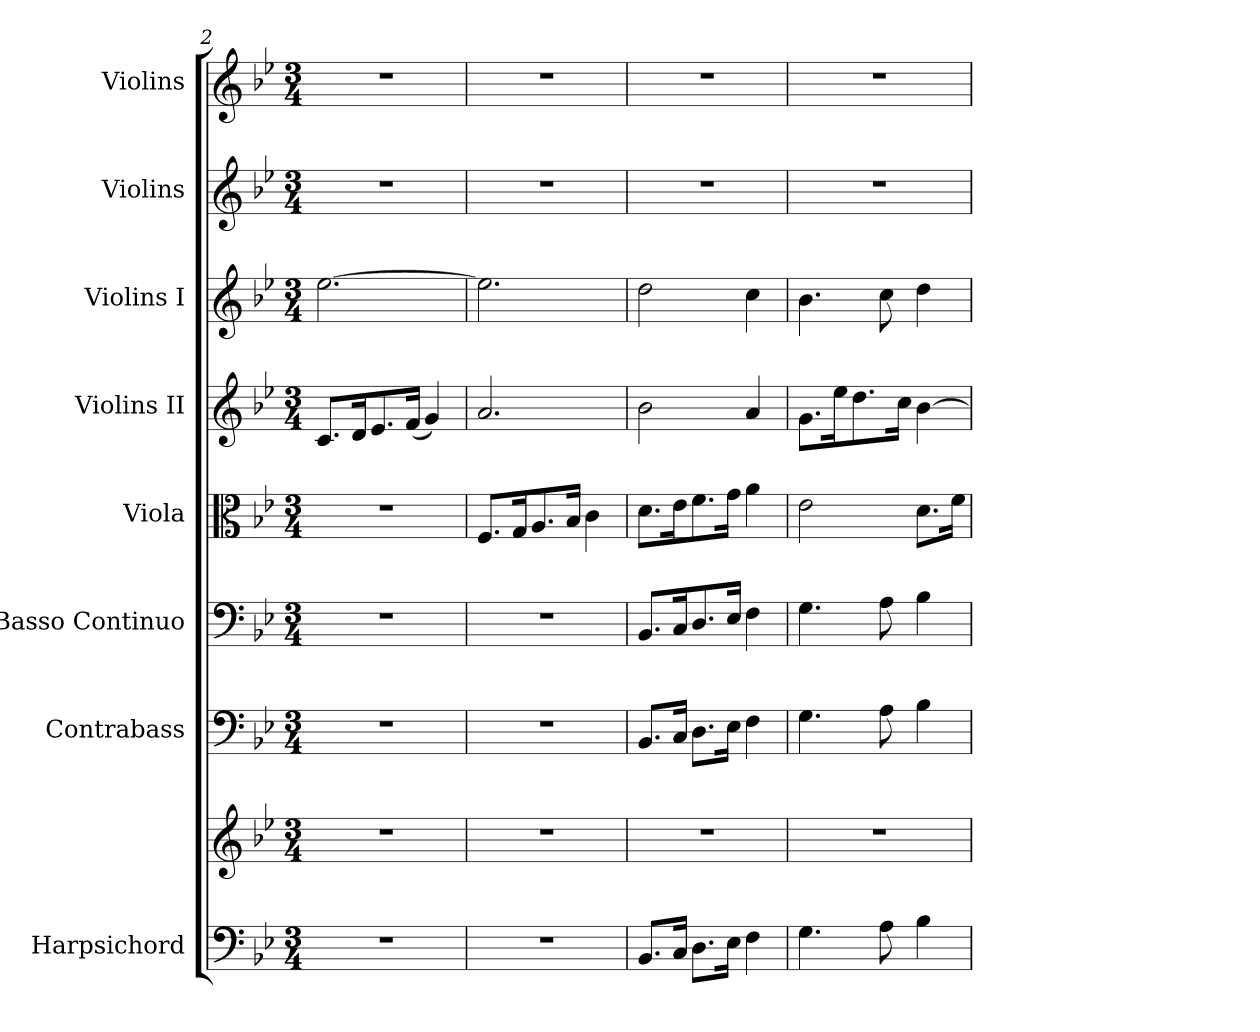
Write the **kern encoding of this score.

**kern	**kern	**kern	**kern	**kern	**kern	**kern	**kern	**kern
*part8	*part8	*part7	*part6	*part5	*part4	*part3	*part2	*part1
*staff9	*staff8	*staff7	*staff6	*staff5	*staff4	*staff3	*staff2	*staff1
*I"Harpsichord	*	*I"Contrabass	*I"Basso Continuo	*I"Viola	*I"Violins II	*I"Violins I	*I"Violins	*I"Violins
*I'Hch.	*	*I'Cb.	*I'B.C.	*I'Vla.	*I'Vlns. II	*I'Vlns. I	*I'Vlns.	*I'Vlns.
*clefF4	*clefG2	*clefF4	*clefF4	*clefC3	*clefG2	*clefG2	*clefG2	*clefG2
*	*	*ITrd7c12	*	*	*	*	*	*
*k[b-e-]	*k[b-e-]	*k[b-e-]	*k[b-e-]	*k[b-e-]	*k[b-e-]	*k[b-e-]	*k[b-e-]	*k[b-e-]
*M3/4	*M3/4	*M3/4	*M3/4	*M3/4	*M3/4	*M3/4	*M3/4	*M3/4
=2	=2	=2	=2	=2	=2	=2	=2	=2
2.r	2.r	2.r	2.r	2.r	8.c/L	[2.ee-\	2.r	2.r
.	.	.	.	.	16d/K	.	.	.
.	.	.	.	.	8.e-/	.	.	.
.	.	.	.	.	(<16f/Jk	.	.	.
.	.	.	.	.	4g/)	.	.	.
=3	=3	=3	=3	=3	=3	=3	=3	=3
2.r	2.r	2.r	2.r	8.F/L	2.a/	2.ee-\]	2.r	2.r
.	.	.	.	16G/K	.	.	.	.
.	.	.	.	8.A/	.	.	.	.
.	.	.	.	16B-/Jk	.	.	.	.
.	.	.	.	4c\	.	.	.	.
=4	=4	=4	=4	=4	=4	=4	=4	=4
8.BB-/L	2.r	8.BBB-/L	8.BB-/L	8.d\L	2b-\	2dd\	2.r	2.r
16C/Jk	.	16CC/Jk	16C/K	16e-\K	.	.	.	.
8.D\L	.	8.DD\L	8.D/	8.f\	.	.	.	.
16E-\Jk	.	16EE-\Jk	16E-/Jk	16g\Jk	.	.	.	.
4F\	.	4FF\	4F\	4a\	4a/	4cc\	.	.
=5	=5	=5	=5	=5	=5	=5	=5	=5
4.G\	2.r	4.GG\	4.G\	2e-\	8.g\L	4.b-\	2.r	2.r
.	.	.	.	.	16ee-\K	.	.	.
.	.	.	.	.	8.dd\	.	.	.
8A\	.	8AA\	8A\	.	.	8cc\	.	.
.	.	.	.	.	16cc\Jk	.	.	.
4B-\	.	4BB-\	4B-\	8.d\L	[4b-\	4dd\	.	.
.	.	.	.	16f\Jk	.	.	.	.
=	=	=	=	=	=	=	=	=
*-	*-	*-	*-	*-	*-	*-	*-	*-
